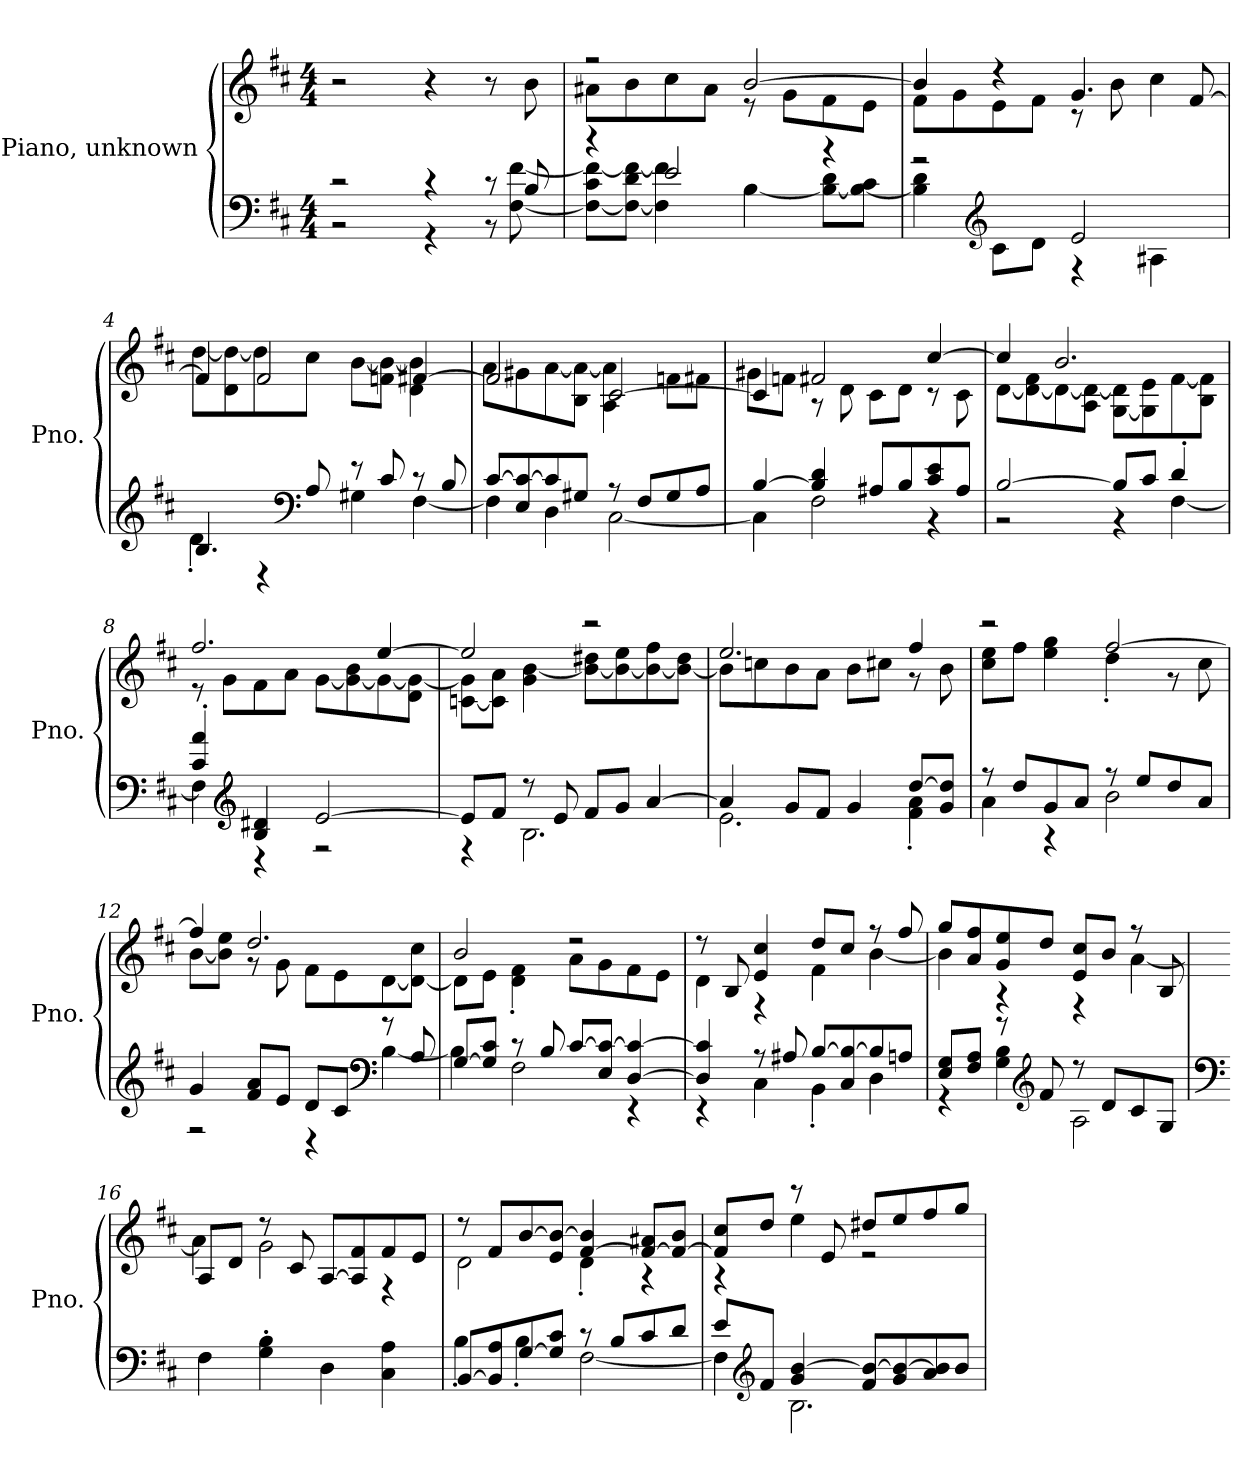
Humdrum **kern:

**kern	**kern
*part1	*part1
*staff2	*staff1
*I"Piano, unknown	*
*I'Pno.	*
*clefF4	*clefG2
*k[f#c#]	*k[f#c#]
*M4/4	*M4/4
*MM85	*MM85
=1	=1
*^	*
2r	2r	2r
4r	4r	4r
8r	8r	8r
8B/	[8F#\ [8f#\	8b\
=2	=2	=2
*	*	*^
4r	8F#\_ 8c#\ 8f#\_L	2r	8a#X\L
.	8F#\_ 8d\ 8f#\_J	.	8b\
2e/	4F#\] 4f#\]	.	8cc#\
.	.	.	8a#\J
.	[4B\	[2b/	8r
.	.	.	8g\L
4r	8B\_ 8d\L	.	8f#\
.	8B\_ 8c#\J	.	8e\J
=3	=3	=3	=3
2r	4B\] 4d\	4b/]	8f#\L
.	.	.	8g\
*clefG2	*	*	*
.	8c#\L	4r	8e\
.	8d\J	.	8f#\J
2e/	4r	4.g/	8r
.	.	.	8b\
.	4A#X\	.	4cc#\
.	.	[8f#/	.
=4	=4	=4	=4
4.B/	4d'\	4f#/]	[8dd\L
.	.	.	8d\ 8dd\_
.	4r	2f#/	8dd\]
*clefF4	*	*	*
8A/	.	.	8cc#\J
8r	4G#X\	.	[8b\L
8c#/	.	.	8fn\ 8b\_J
8r	[4F#\	[4f#X/	4d\ 4b\]
8B/	.	.	.
!!LO:LB:g=z	!!
=5	=5	=5	=5
[8c#/L	4F#\]	2f#/]	8a\L
8E/ 8c#/_	.	.	8g#X\
8c#/]	4D\	.	[8a\
8G#X/J	.	.	8B\ 8a\_J
8r	[2C#\	[2c#/	4A\ 4a\]
8F#/L	.	.	.
8G#/	.	.	8fn\L
8A/J	.	.	8f#X\J
=6	=6	=6	=6
[4B/	4C#\]	4c#/]	8g#X\L
.	.	.	8fn\J
4B/] 4d/	2F#\	2f#X/	8r
.	.	.	8d\
8A#X/L	.	.	8c#\L
8B/	.	.	8d\J
8c#/ 8e/	4r	[4cc#/	8r
8A#/J	.	.	8c#\
=7	=7	=7	=7
[2B/	2r	4cc#/]	[8d\L
.	.	.	8d\_ 8f#\
.	.	2.b/	8d\_
.	.	.	8A\ 8d\_J
8B/L]	4r	.	[8G\ 8d\]L
8c#/J	.	.	8G\] 8e\
4d'/	[4F#\	.	[8f#\
.	.	.	8B\ 8f#\]J
!!LO:LB:g=z	!!
=8	=8	=8	=8
4c#/' 4a/'	4F#\]	2.ff#/	8r
.	.	.	8g\L
*clefG2	*	*	*
4B/ 4d#X/	4r	.	8f#\
.	.	.	8a\J
[2e/	2r	.	[8g\L
.	.	.	8g\_ 8b\
.	.	[4ee/	8g\_
.	.	.	8d\ 8g\_J
=9	=9	=9	=9
8e/L]	4r	2ee/]	[8cn\ 8g\]L
8f#/J	.	.	8c\] 8a\J
8r	2.B\	.	4g\ [4b\
8e/	.	.	.
8f#/L	.	2r	8b\_ 8dd#X\L
8g/J	.	.	8b\_ 8ee\
[4a/	.	.	8b\_ 8ff#\
.	.	.	8b\_ 8dd#\J
=10	=10	=10	=10
4a/]	2.e\	2.ee/	8b\L]
.	.	.	8ccn\
8g/L	.	.	8b\
8f#/J	.	.	8a\J
4g/	.	.	8b\L
.	.	.	8cc#X\J
[8dd/L	4f#\' 4a\'	4ff#/	8r
8g/ 8dd/]J	.	.	8b\
!!LO:LB:g=z	!!
=11	=11	=11	=11
8r	4a\	2r	8cc#\ 8ee\L
8dd/L	.	.	8ff#\J
8g/	4r	.	4ee\ 4gg\
8a/J	.	.	.
8r	2b\	[2ff#/	4dd'\
8ee/L	.	.	.
8dd/	.	.	8r
8a/J	.	.	8cc#\
=12	=12	=12	=12
4g/	2r	4ff#/]	[8b\L
.	.	.	8b\] 8ee\J
8f#/ 8a/L	.	2.dd/	8r
8e/J	.	.	8g\
8d/L	4r	.	8f#\L
8c#/J	.	.	8e\
*clefF4	*	*	*
8r	[4B\	.	[8d\
8A/	.	.	8d\_ 8cc#\J
=13	=13	=13	=13
[8G/L	4B\]	2b/	8d\L]
8G/] 8c#/J	.	.	8e\J
8r	2F#\	.	4d\' 4f#\'
8B/	.	.	.
[8c#/L	.	2r	8a\L
8E/ 8c#/_J	.	.	8g\
[4D/ 4c#/_	4r	.	8f#\
.	.	.	8e\J
!!LO:LB:g=z	!!
=14	=14	=14	=14
4D/] 4c#/]	4r	8r	4d\
.	.	8B/	.
8r	4C#\	4e/ 4cc#/	4r
8A#X/	.	.	.
[8B/L	4BB'\	8dd/L	4f#\
8C#/ 8B/_	.	8cc#/J	.
8B/]	4D\	8r	[4b\
8An/J	.	8ff#/	.
=15	=15	=15	=15
8E/ 8G/L	4r	8gg/L	4b\]
8F#/ 8A/J	.	8a/ 8ff#/	.
8r	4G\ 4B\	8g/ 8ee/	4r
*clefG2	*	*	*
8f#/	.	8dd/J	.
8r	2A\	8e/ 8cc#/L	4r
8d/L	.	8b/J	.
8c#/	.	8r	[4a\
8G/J	.	8B/	.
*v	*v	*	*
=16	=16	=16
*clefF4	*	*
4F#\	8A/L	4a\]
.	8d/J	.
4G\' 4B\'	8r	2g\
.	8c#/	.
4D\	[8A/L	.
.	8A/] 8f#/	.
4C#\ 4A\	8f#/	4r
.	8e/J	.
!!LO:LB:g=z	!!
=17	=17	=17
*^	*	*
[8BB/L	4B'\	8r	2d\
8BB/] 8A/	.	8f#/L	.
[8G/	4B'\	[8b/	.
8G/] 8c#/J	.	8e/ 8b/_J	.
8r	[2F#\	[4f#/ 4b/]	4d'\
8B/L	.	.	.
8c#/	.	8f#/_ 8a#X/L	4r
8d/J	.	8f#/_ 8b/J	.
=18	=18	=18	=18
8e/L	4F#\]	8f#/] 8cc#/L	4r
*clefG2	*	*	*
8f#/J	.	8dd/J	.
4g/ [4b/	2.B\	8r	4ee\
.	.	8e/	.
8f#/ 8b/_L	.	8dd#X/L	2r
8g/ 8b/_	.	8ee/	.
8a/ 8b/]	.	8ff#/	.
8b/J	.	8gg/J	.
*v	*v	*	*
*	*v	*v
=	=
*-	*-
